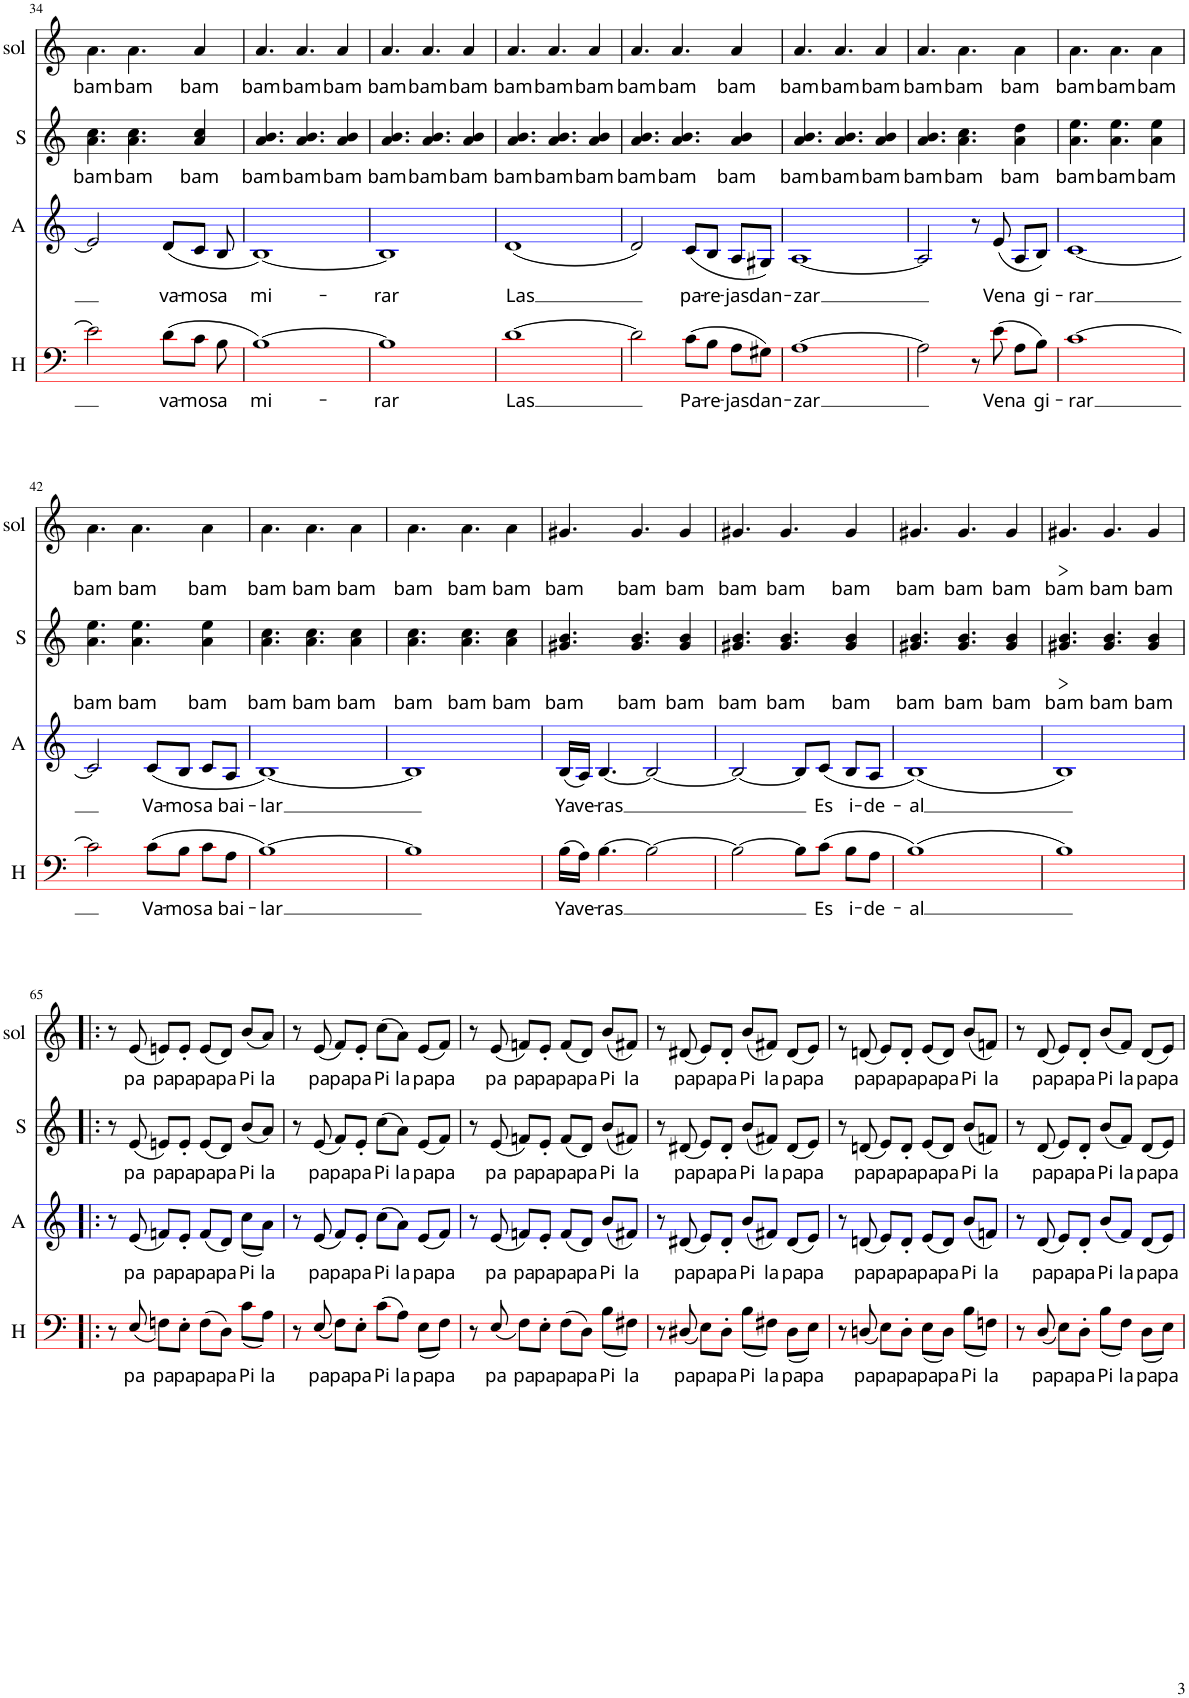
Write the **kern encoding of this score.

**kern	**text	**kern	**text	**kern	**text	**kern	**text
*part4	*part4	*part3	*part3	*part2	*part2	*part1	*part1
*staff4	*staff4	*staff3	*staff3	*staff2	*staff2	*staff1	*staff1
*I"H.	*	*I"Alto	*	*I"Sop	*	*I"Sol	*
*I'H	*	*I'A	*	*I'S	*	*I'sol	*
!!LO:PB:g=z
*clefF4	*	*clefG2	*	*clefG2	*	*clefG2	*
*	*	*	*	*Trd5c9	*	*	*
*k[]	*	*k[]	*	*k[]	*	*k[]	*
*M4/4	*	*M4/4	*	*M4/4	*	*M4/4	*
=34	=34	=34	=34	=34	=34	=34	=34
!	!	!	!	!	!LO:LY:b	!	!LO:LY:b
2e\]	.	2e/]	.	4.a\ 4.cc\	bam	4.a\	bam
!	!	!	!	!	!LO:LY:b	!	!LO:LY:b
.	.	.	.	4.a\ 4.cc\	bam	4.a\	bam
8ryy	.	8ryy	.	.	.	.	.
!	!LO:LY:b	!	!LO:LY:b	!	!	!	!
(>8d\L	va-	(<8d/L	va-	.	.	.	.
!	!LO:LY:b	!	!LO:LY:b	!	!LO:LY:b	!	!LO:LY:b
8c\J	-mos	8c/J	-mos	4a/ 4cc/	bam	4a/	bam
!	!LO:LY:b	!	!LO:LY:b	!	!	!	!
8B\	a	8B/	a	.	.	.	.
=35	=35	=35	=35	=35	=35	=35	=35
!	!LO:LY:b	!	!LO:LY:b	!	!LO:LY:b	!	!LO:LY:b
[>1B)	mi-	[<1B)	mi-	4.a/ 4.b/	bam	4.a/	bam
!	!	!	!	!	!LO:LY:b	!	!LO:LY:b
.	.	.	.	4.a/ 4.b/	bam	4.a/	bam
!	!	!	!	!	!LO:LY:b	!	!LO:LY:b
.	.	.	.	4a/ 4b/	bam	4a/	bam
=36	=36	=36	=36	=36	=36	=36	=36
!	!LO:LY:b	!	!LO:LY:b	!	!LO:LY:b	!	!LO:LY:b
1B]	-rar	1B]	-rar	4.a/ 4.b/	bam	4.a/	bam
!	!	!	!	!	!LO:LY:b	!	!LO:LY:b
.	.	.	.	4.a/ 4.b/	bam	4.a/	bam
!	!	!	!	!	!LO:LY:b	!	!LO:LY:b
.	.	.	.	4a/ 4b/	bam	4a/	bam
=37	=37	=37	=37	=37	=37	=37	=37
!	!LO:LY:b	!	!LO:LY:b	!	!LO:LY:b	!	!LO:LY:b
[1d	Las	(<1d	Las	4.a/ 4.b/	bam	4.a/	bam
!	!	!	!	!	!LO:LY:b	!	!LO:LY:b
.	.	.	.	4.a/ 4.b/	bam	4.a/	bam
!	!	!	!	!	!LO:LY:b	!	!LO:LY:b
.	.	.	.	4a/ 4b/	bam	4a/	bam
=38	=38	=38	=38	=38	=38	=38	=38
!	!	!	!	!	!LO:LY:b	!	!LO:LY:b
2d\]	.	2d/)	.	4.a/ 4.b/	bam	4.a/	bam
!	!	!	!	!	!LO:LY:b	!	!LO:LY:b
.	.	.	.	4.a/ 4.b/	bam	4.a/	bam
!	!LO:LY:b	!	!LO:LY:b	!	!	!	!
(>8c\L	Pa-	(<8c/L	pa-	.	.	.	.
!	!LO:LY:b	!	!LO:LY:b	!	!	!	!
8B\J	-re-	8B/J	-re-	.	.	.	.
!	!LO:LY:b	!	!LO:LY:b	!	!LO:LY:b	!	!LO:LY:b
8A\L	-jas	8A/L	-jas	4a/ 4b/	bam	4a/	bam
!	!LO:LY:b	!	!LO:LY:b	!	!	!	!
8G#X\J)	dan-	8G#X/J)	dan-	.	.	.	.
=39	=39	=39	=39	=39	=39	=39	=39
!	!LO:LY:b	!	!LO:LY:b	!	!LO:LY:b	!	!LO:LY:b
[>1A	-zar	[<1A	-zar	4.a/ 4.b/	bam	4.a/	bam
!	!	!	!	!	!LO:LY:b	!	!LO:LY:b
.	.	.	.	4.a/ 4.b/	bam	4.a/	bam
!	!	!	!	!	!LO:LY:b	!	!LO:LY:b
.	.	.	.	4a/ 4b/	bam	4a/	bam
=40	=40	=40	=40	=40	=40	=40	=40
!	!	!	!	!	!LO:LY:b	!	!LO:LY:b
2A\]	.	2A/]	.	4.a/ 4.b/	bam	4.a/	bam
!	!	!	!	!	!LO:LY:b	!	!LO:LY:b
.	.	.	.	4.a\ 4.cc\	bam	4.a\	bam
8r	.	8r	.	.	.	.	.
!	!LO:LY:b	!	!LO:LY:b	!	!	!	!
(>8e\	Ven	(<8e/	Ven	.	.	.	.
!	!LO:LY:b	!	!LO:LY:b	!	!LO:LY:b	!	!LO:LY:b
8A\L	a	8A/L	a	4a\ 4dd\	bam	4a\	bam
!	!LO:LY:b	!	!LO:LY:b	!	!	!	!
8B\J)	gi-	8B/J)	gi-	.	.	.	.
=41	=41	=41	=41	=41	=41	=41	=41
!	!LO:LY:b	!	!LO:LY:b	!	!LO:LY:b	!	!LO:LY:b
[>1c	-rar	[<1c	-rar	4.a\ 4.ee\	bam	4.a\	bam
!	!	!	!	!	!LO:LY:b	!	!LO:LY:b
.	.	.	.	4.a\ 4.ee\	bam	4.a\	bam
!	!	!	!	!	!LO:LY:b	!	!LO:LY:b
.	.	.	.	4a\ 4ee\	bam	4a\	bam
!!LO:LB:g=z
=42	=42	=42	=42	=42	=42	=42	=42
!	!	!	!	!	!LO:LY:b	!	!LO:LY:b
2c\]	.	2c/]	.	4.a\ 4.ee\	bam	4.a\	bam
!	!	!	!	!	!LO:LY:b	!	!LO:LY:b
.	.	.	.	4.a\ 4.ee\	bam	4.a\	bam
!	!LO:LY:b	!	!LO:LY:b	!	!	!	!
(>8c\L	Va-	(<8c/L	Va-	.	.	.	.
!	!LO:LY:b	!	!LO:LY:b	!	!	!	!
8B\J	-mos	8B/J	-mos	.	.	.	.
!	!LO:LY:b	!	!LO:LY:b	!	!LO:LY:b	!	!LO:LY:b
8c\L	a	8c/L	a	4a\ 4ee\	bam	4a\	bam
!	!LO:LY:b	!	!LO:LY:b	!	!	!	!
8A\J	bai-	8A/J	bai-	.	.	.	.
=43	=43	=43	=43	=43	=43	=43	=43
!	!LO:LY:b	!	!LO:LY:b	!	!LO:LY:b	!	!LO:LY:b
[>1B)	-lar	[<1B)	-lar	4.a\ 4.cc\	bam	4.a\	bam
!	!	!	!	!	!LO:LY:b	!	!LO:LY:b
.	.	.	.	4.a\ 4.cc\	bam	4.a\	bam
!	!	!	!	!	!LO:LY:b	!	!LO:LY:b
.	.	.	.	4a\ 4cc\	bam	4a\	bam
=44	=44	=44	=44	=44	=44	=44	=44
!	!	!	!	!	!LO:LY:b	!	!LO:LY:b
1B]	.	1B]	.	4.a\ 4.cc\	bam	4.a\	bam
!	!	!	!	!	!LO:LY:b	!	!LO:LY:b
.	.	.	.	4.a\ 4.cc\	bam	4.a\	bam
!	!	!	!	!	!LO:LY:b	!	!LO:LY:b
.	.	.	.	4a\ 4cc\	bam	4a\	bam
=45	=45	=45	=45	=45	=45	=45	=45
!	!LO:LY:b	!	!LO:LY:b	!	!LO:LY:b	!	!LO:LY:b
(>16B\LL	Ya	(<16B/LL	Ya	4.g#X/ 4.b/	bam	4.g#X/	bam
!	!LO:LY:b	!	!LO:LY:b	!	!	!	!
16A\JJ)	ve-	16A/JJ)	ve-	.	.	.	.
!	!LO:LY:b	!	!LO:LY:b	!	!	!	!
[>4.B\	-ras	[<4.B/	-ras	.	.	.	.
!	!	!	!	!	!LO:LY:b	!	!LO:LY:b
.	.	.	.	4.g#/ 4.b/	bam	4.g#/	bam
2B\_	.	2B/_	.	.	.	.	.
!	!	!	!	!	!LO:LY:b	!	!LO:LY:b
.	.	.	.	4g#/ 4b/	bam	4g#/	bam
=46	=46	=46	=46	=46	=46	=46	=46
!	!	!	!	!	!LO:LY:b	!	!LO:LY:b
2B\_	.	2B/_	.	4.g#X/ 4.b/	bam	4.g#X/	bam
!	!	!	!	!	!LO:LY:b	!	!LO:LY:b
.	.	.	.	4.g#/ 4.b/	bam	4.g#/	bam
8B\L]	.	8B/L]	.	.	.	.	.
!	!LO:LY:b	!	!LO:LY:b	!	!	!	!
(>8c\J	Es	(<8c/J	Es	.	.	.	.
!	!LO:LY:b	!	!LO:LY:b	!	!LO:LY:b	!	!LO:LY:b
8B\L	i-	8B/L	i-	4g#/ 4b/	bam	4g#/	bam
!	!LO:LY:b	!	!LO:LY:b	!	!	!	!
8A\J	-de-	8A/J	-de-	.	.	.	.
=47	=47	=47	=47	=47	=47	=47	=47
!	!LO:LY:b	!	!LO:LY:b	!	!LO:LY:b	!	!LO:LY:b
(>1B)	-al	(<1B)	-al	4.g#X/ 4.b/	bam	4.g#X/	bam
!	!	!	!	!	!LO:LY:b	!	!LO:LY:b
.	.	.	.	4.g#/ 4.b/	bam	4.g#/	bam
!	!	!	!	!	!LO:LY:b	!	!LO:LY:b
.	.	.	.	4g#/ 4b/	bam	4g#/	bam
=48	=48	=48	=48	=48	=48	=48	=48
!	!	!	!	!	!LO:LY:b	!	!LO:LY:b
1B)	.	1B)	.	4.g#X/ 4.b/	bam	4.g#X/	bam
!	!	!	!	!	!LO:LY:b	!	!LO:LY:b
.	.	.	.	4.g#/ 4.b/	bam	4.g#/	bam
!	!	!	!	!	!LO:LY:b	!	!LO:LY:b
.	.	.	.	4g#/ 4b/	bam	4g#/	bam
!!LO:LB:g=z
=65!|:	=65!|:	=65!|:	=65!|:	=65!|:	=65!|:	=65!|:	=65!|:
8r	.	8r	.	8r	.	8r	.
!	!LO:LY:b	!	!LO:LY:b	!	!LO:LY:b	!	!LO:LY:b
(<8E/	pa	(<8e/	pa	(<8e/	pa	(<8e/	pa
!	!LO:LY:b	!	!LO:LY:b	!	!LO:LY:b	!	!LO:LY:b
8Fn\L)	pa	8fn/L)	pa	8en/L)	pa	8en/L)	pa
!	!LO:LY:b	!	!LO:LY:b	!	!LO:LY:b	!	!LO:LY:b
8E'\J	pa	8e'/J	pa	8e'/J	pa	8e'/J	pa
!	!LO:LY:b	!	!LO:LY:b	!	!LO:LY:b	!	!LO:LY:b
(8F\L	pa	(8f/L	pa	(8e/L	pa	(8e/L	pa
!	!LO:LY:b	!	!LO:LY:b	!	!LO:LY:b	!	!LO:LY:b
8D\J)	pa	8d/J)	pa	8d/J)	pa	8d/J)	pa
!	!LO:LY:b	!	!LO:LY:b	!	!LO:LY:b	!	!LO:LY:b
(<8c\L	Pi	(<8cc\L	Pi	(<8b/L	Pi	(<8b/L	Pi
!	!LO:LY:b	!	!LO:LY:b	!	!LO:LY:b	!	!LO:LY:b
8A\J)	la	8a\J)	la	8a/J)	la	8a/J)	la
=66	=66	=66	=66	=66	=66	=66	=66
8r	.	8r	.	8r	.	8r	.
!	!LO:LY:b	!	!LO:LY:b	!	!LO:LY:b	!	!LO:LY:b
(<8E/	pa	(<8e/	pa	(<8e/	pa	(<8e/	pa
!	!LO:LY:b	!	!LO:LY:b	!	!LO:LY:b	!	!LO:LY:b
8F\L)	pa	8f/L)	pa	8f/L)	pa	8f/L)	pa
!	!LO:LY:b	!	!LO:LY:b	!	!LO:LY:b	!	!LO:LY:b
8E'\J	pa	8e'/J	pa	8e'/J	pa	8e'/J	pa
!	!LO:LY:b	!	!LO:LY:b	!	!LO:LY:b	!	!LO:LY:b
(8c\L	Pi	(8cc\L	Pi	(8cc\L	Pi	(8cc\L	Pi
!	!LO:LY:b	!	!LO:LY:b	!	!LO:LY:b	!	!LO:LY:b
8A\J)	la	8a\J)	la	8a\J)	la	8a\J)	la
!	!LO:LY:b	!	!LO:LY:b	!	!LO:LY:b	!	!LO:LY:b
(<8E\L	pa	(<8e/L	pa	(<8e/L	pa	(<8e/L	pa
!	!LO:LY:b	!	!LO:LY:b	!	!LO:LY:b	!	!LO:LY:b
8F\J)	pa	8f/J)	pa	8f/J)	pa	8f/J)	pa
=67	=67	=67	=67	=67	=67	=67	=67
8r	.	8r	.	8r	.	8r	.
!	!LO:LY:b	!	!LO:LY:b	!	!LO:LY:b	!	!LO:LY:b
(<8E/	pa	(<8e/	pa	(<8e/	pa	(<8e/	pa
!	!LO:LY:b	!	!LO:LY:b	!	!LO:LY:b	!	!LO:LY:b
8F\L)	pa	8fn/L)	pa	8fn/L)	pa	8fn/L)	pa
!	!LO:LY:b	!	!LO:LY:b	!	!LO:LY:b	!	!LO:LY:b
8E'\J	pa	8e'/J	pa	8e'/J	pa	8e'/J	pa
!	!LO:LY:b	!	!LO:LY:b	!	!LO:LY:b	!	!LO:LY:b
(8F\L	pa	(8f/L	pa	(8f/L	pa	(8f/L	pa
!	!LO:LY:b	!	!LO:LY:b	!	!LO:LY:b	!	!LO:LY:b
8D\J)	pa	8d/J)	pa	8d/J)	pa	8d/J)	pa
!	!LO:LY:b	!	!LO:LY:b	!	!LO:LY:b	!	!LO:LY:b
(<8B\L	Pi	(<8b/L	Pi	(<8b/L	Pi	(<8b/L	Pi
!	!LO:LY:b	!	!LO:LY:b	!	!LO:LY:b	!	!LO:LY:b
8F#X\J)	la	8f#X/J)	la	8f#X/J)	la	8f#X/J)	la
=68	=68	=68	=68	=68	=68	=68	=68
8r	.	8r	.	8r	.	8r	.
!	!LO:LY:b	!	!LO:LY:b	!	!LO:LY:b	!	!LO:LY:b
(<8D#X/	pa	(<8d#X/	pa	(<8d#X/	pa	(<8d#X/	pa
!	!LO:LY:b	!	!LO:LY:b	!	!LO:LY:b	!	!LO:LY:b
8E\L)	pa	8e/L)	pa	8e/L)	pa	8e/L)	pa
!	!LO:LY:b	!	!LO:LY:b	!	!LO:LY:b	!	!LO:LY:b
8D#'\J	pa	8d#'/J	pa	8d#'/J	pa	8d#'/J	pa
!	!LO:LY:b	!	!LO:LY:b	!	!LO:LY:b	!	!LO:LY:b
(<8B\L	Pi	(<8b/L	Pi	(<8b/L	Pi	(<8b/L	Pi
!	!LO:LY:b	!	!LO:LY:b	!	!LO:LY:b	!	!LO:LY:b
8F#X\J)	la	8f#X/J)	la	8f#X/J)	la	8f#X/J)	la
!	!LO:LY:b	!	!LO:LY:b	!	!LO:LY:b	!	!LO:LY:b
(<8D#\L	pa	(<8d#/L	pa	(<8d#/L	pa	(<8d#/L	pa
!	!LO:LY:b	!	!LO:LY:b	!	!LO:LY:b	!	!LO:LY:b
8E\J)	pa	8e/J)	pa	8e/J)	pa	8e/J)	pa
=69	=69	=69	=69	=69	=69	=69	=69
8r	.	8r	.	8r	.	8r	.
!	!LO:LY:b	!	!LO:LY:b	!	!LO:LY:b	!	!LO:LY:b
(<8Dn/	pa	(<8dn/	pa	(<8dn/	pa	(<8dn/	pa
!	!LO:LY:b	!	!LO:LY:b	!	!LO:LY:b	!	!LO:LY:b
8E\L)	pa	8e/L)	pa	8e/L)	pa	8e/L)	pa
!	!LO:LY:b	!	!LO:LY:b	!	!LO:LY:b	!	!LO:LY:b
8D'\J	pa	8d'/J	pa	8d'/J	pa	8d'/J	pa
!	!LO:LY:b	!	!LO:LY:b	!	!LO:LY:b	!	!LO:LY:b
(<8E\L	pa	(<8e/L	pa	(<8e/L	pa	(<8e/L	pa
!	!LO:LY:b	!	!LO:LY:b	!	!LO:LY:b	!	!LO:LY:b
8D\J)	pa	8d/J)	pa	8d/J)	pa	8d/J)	pa
!	!LO:LY:b	!	!LO:LY:b	!	!LO:LY:b	!	!LO:LY:b
(<8B\L	Pi	(<8b/L	Pi	(<8b/L	Pi	(<8b/L	Pi
!	!LO:LY:b	!	!LO:LY:b	!	!LO:LY:b	!	!LO:LY:b
8Fn\J)	la	8fn/J)	la	8fn/J)	la	8fn/J)	la
=70	=70	=70	=70	=70	=70	=70	=70
8r	.	8r	.	8r	.	8r	.
!	!LO:LY:b	!	!LO:LY:b	!	!LO:LY:b	!	!LO:LY:b
(<8D/	pa	(<8d/	pa	(<8d/	pa	(<8d/	pa
!	!LO:LY:b	!	!LO:LY:b	!	!LO:LY:b	!	!LO:LY:b
8E\L)	pa	8e/L)	pa	8e/L)	pa	8e/L)	pa
!	!LO:LY:b	!	!LO:LY:b	!	!LO:LY:b	!	!LO:LY:b
8D'\J	pa	8d'/J	pa	8d'/J	pa	8d'/J	pa
!	!LO:LY:b	!	!LO:LY:b	!	!LO:LY:b	!	!LO:LY:b
(<8B\L	Pi	(<8b/L	Pi	(<8b/L	Pi	(<8b/L	Pi
!	!LO:LY:b	!	!LO:LY:b	!	!LO:LY:b	!	!LO:LY:b
8F\J)	la	8f/J)	la	8f/J)	la	8f/J)	la
!	!LO:LY:b	!	!LO:LY:b	!	!LO:LY:b	!	!LO:LY:b
(<8D\L	pa	(<8d/L	pa	(<8d/L	pa	(<8d/L	pa
!	!LO:LY:b	!	!LO:LY:b	!	!LO:LY:b	!	!LO:LY:b
8E\J)	pa	8e/J)	pa	8e/J)	pa	8e/J)	pa
=	=	=	=	=	=	=	=
*-	*-	*-	*-	*-	*-	*-	*-
